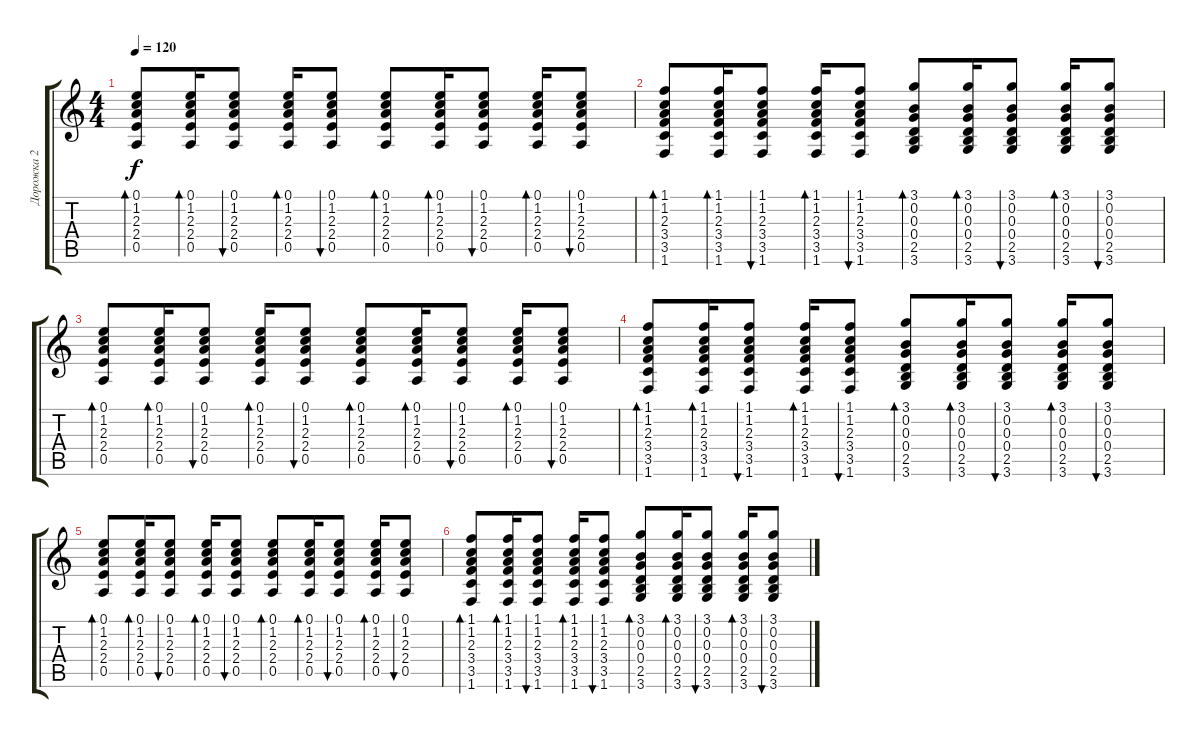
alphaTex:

\track ("Дорожка 2" "Дорожка 2") {instrument acousticguitarsteel}
\staff {score tabs}
\tuning (E4 B3 G3 D3 A2 E2) {hide}
\ts (4 4)
\tempo 120
\clef g2
\ks c
(0.1 1.2 2.3 2.4 0.5).8{bd 60 dy f} (0.1 1.2 2.3 2.4 0.5).16{bd 60} (0.1 1.2 2.3 2.4 0.5).8{bu 60} (0.1 1.2 2.3 2.4 0.5).16{bd 60} (0.1 1.2 2.3 2.4 0.5).8{bu 60} (0.1 1.2 2.3 2.4 0.5).8{bd 60} (0.1 1.2 2.3 2.4 0.5).16{bd 60} (0.1 1.2 2.3 2.4 0.5).8{bu 60} (0.1 1.2 2.3 2.4 0.5).16{bd 60} (0.1 1.2 2.3 2.4 0.5).8{bu 60} |
(1.1 1.2 2.3 3.4 3.5 1.6).8{bd 60} (1.1 1.2 2.3 3.4 3.5 1.6).16{bd 60} (1.1 1.2 2.3 3.4 3.5 1.6).8{bu 60} (1.1 1.2 2.3 3.4 3.5 1.6).16{bd 60} (1.1 1.2 2.3 3.4 3.5 1.6).8{bu 60} (3.1 0.2 0.3 0.4 2.5 3.6).8{bd 60} (3.1 0.2 0.3 0.4 2.5 3.6).16{bd 60} (3.1 0.2 0.3 0.4 2.5 3.6).8{bu 60} (3.1 0.2 0.3 0.4 2.5 3.6).16{bd 60} (3.1 0.2 0.3 0.4 2.5 3.6).8{bu 60} |
(0.1 1.2 2.3 2.4 0.5).8{bd 60} (0.1 1.2 2.3 2.4 0.5).16{bd 60} (0.1 1.2 2.3 2.4 0.5).8{bu 60} (0.1 1.2 2.3 2.4 0.5).16{bd 60} (0.1 1.2 2.3 2.4 0.5).8{bu 60} (0.1 1.2 2.3 2.4 0.5).8{bd 60} (0.1 1.2 2.3 2.4 0.5).16{bd 60} (0.1 1.2 2.3 2.4 0.5).8{bu 60} (0.1 1.2 2.3 2.4 0.5).16{bd 60} (0.1 1.2 2.3 2.4 0.5).8{bu 60} |
(1.1 1.2 2.3 3.4 3.5 1.6).8{bd 60} (1.1 1.2 2.3 3.4 3.5 1.6).16{bd 60} (1.1 1.2 2.3 3.4 3.5 1.6).8{bu 60} (1.1 1.2 2.3 3.4 3.5 1.6).16{bd 60} (1.1 1.2 2.3 3.4 3.5 1.6).8{bu 60} (3.1 0.2 0.3 0.4 2.5 3.6).8{bd 60} (3.1 0.2 0.3 0.4 2.5 3.6).16{bd 60} (3.1 0.2 0.3 0.4 2.5 3.6).8{bu 60} (3.1 0.2 0.3 0.4 2.5 3.6).16{bd 60} (3.1 0.2 0.3 0.4 2.5 3.6).8{bu 60} |
(0.1 1.2 2.3 2.4 0.5).8{bd 60} (0.1 1.2 2.3 2.4 0.5).16{bd 60} (0.1 1.2 2.3 2.4 0.5).8{bu 60} (0.1 1.2 2.3 2.4 0.5).16{bd 60} (0.1 1.2 2.3 2.4 0.5).8{bu 60} (0.1 1.2 2.3 2.4 0.5).8{bd 60} (0.1 1.2 2.3 2.4 0.5).16{bd 60} (0.1 1.2 2.3 2.4 0.5).8{bu 60} (0.1 1.2 2.3 2.4 0.5).16{bd 60} (0.1 1.2 2.3 2.4 0.5).8{bu 60} |
(1.1 1.2 2.3 3.4 3.5 1.6).8{bd 60} (1.1 1.2 2.3 3.4 3.5 1.6).16{bd 60} (1.1 1.2 2.3 3.4 3.5 1.6).8{bu 60} (1.1 1.2 2.3 3.4 3.5 1.6).16{bd 60} (1.1 1.2 2.3 3.4 3.5 1.6).8{bu 60} (3.1 0.2 0.3 0.4 2.5 3.6).8{bd 60} (3.1 0.2 0.3 0.4 2.5 3.6).16{bd 60} (3.1 0.2 0.3 0.4 2.5 3.6).8{bu 60} (3.1 0.2 0.3 0.4 2.5 3.6).16{bd 60} (3.1 0.2 0.3 0.4 2.5 3.6).8{bu 60}
